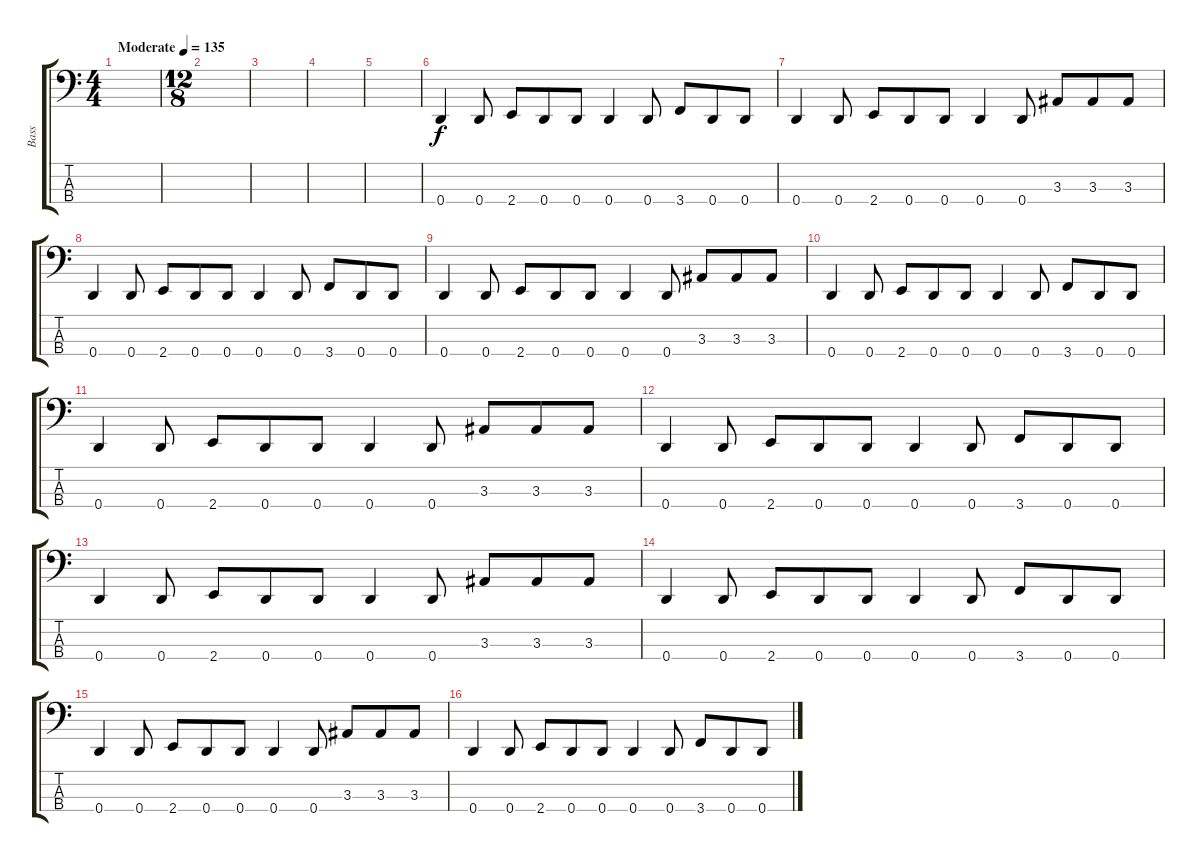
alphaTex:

\track ("Bass" "Bass") {instrument electricbassfinger}
\staff {score tabs}
\tuning (F2 C2 G1 D1) {hide}
\ts (4 4)
\tempo (135 "Moderate")
\clef f4
\ks c
|
\ts (12 8)
|
|
|
|
0.4.4 0.4.8 2.4.8 0.4.8 0.4.8 0.4.4 0.4.8 3.4.8 0.4.8 0.4.8 |
0.4.4 0.4.8 2.4.8 0.4.8 0.4.8 0.4.4 0.4.8 3.3.8 3.3.8 3.3.8 |
0.4.4 0.4.8 2.4.8 0.4.8 0.4.8 0.4.4 0.4.8 3.4.8 0.4.8 0.4.8 |
0.4.4 0.4.8 2.4.8 0.4.8 0.4.8 0.4.4 0.4.8 3.3.8 3.3.8 3.3.8 |
0.4.4 0.4.8 2.4.8 0.4.8 0.4.8 0.4.4 0.4.8 3.4.8 0.4.8 0.4.8 |
0.4.4 0.4.8 2.4.8 0.4.8 0.4.8 0.4.4 0.4.8 3.3.8 3.3.8 3.3.8 |
0.4.4 0.4.8 2.4.8 0.4.8 0.4.8 0.4.4 0.4.8 3.4.8 0.4.8 0.4.8 |
0.4.4 0.4.8 2.4.8 0.4.8 0.4.8 0.4.4 0.4.8 3.3.8 3.3.8 3.3.8 |
0.4.4 0.4.8 2.4.8 0.4.8 0.4.8 0.4.4 0.4.8 3.4.8 0.4.8 0.4.8 |
0.4.4 0.4.8 2.4.8 0.4.8 0.4.8 0.4.4 0.4.8 3.3.8 3.3.8 3.3.8 |
0.4.4 0.4.8 2.4.8 0.4.8 0.4.8 0.4.4 0.4.8 3.4.8 0.4.8 0.4.8
